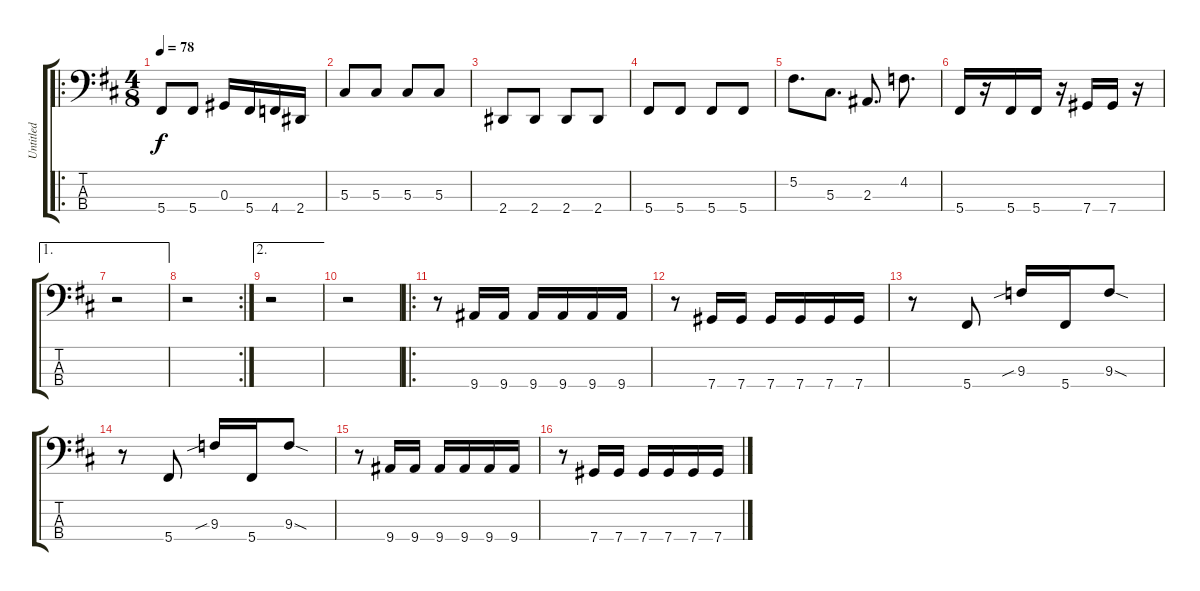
\track ("Untitled" "Untitled") {instrument electricbasspick}
\staff {score tabs}
\tuning (Gb2 Db2 Ab1 Db1) {hide}
\ro
\ts (4 8)
\tempo 78
\clef f4
\ks d
5.4.8{dy f} 5.4.8 0.3.16 5.4.16 4.4.16 2.4.16 |
5.3.8 5.3.8 5.3.8 5.3.8 |
2.4.8 2.4.8 2.4.8 2.4.8 |
5.4.8 5.4.8 5.4.8 5.4.8 |
5.2.8{d} 5.3.8{d} 2.3.8{d} 4.2.8{d} |
5.4.16 r.16 5.4.16 5.4.16 r.16 7.4.16 7.4.16 r.16 |
\ae 1
r.2 |
\rc 2
r.2 |
\ae 2
r.2 |
r.2 |
\ro
r.8 9.4.16 9.4.16 9.4.16 9.4.16 9.4.16 9.4.16 |
r.8 7.4.16 7.4.16 7.4.16 7.4.16 7.4.16 7.4.16 |
r.8 5.4.8 9.3{sib}.16 5.4.16 9.3{sod}.8 |
r.8 5.4.8 9.3{sib}.16 5.4.16 9.3{sod}.8 |
r.8 9.4.16 9.4.16 9.4.16 9.4.16 9.4.16 9.4.16 |
r.8 7.4.16 7.4.16 7.4.16 7.4.16 7.4.16 7.4.16
